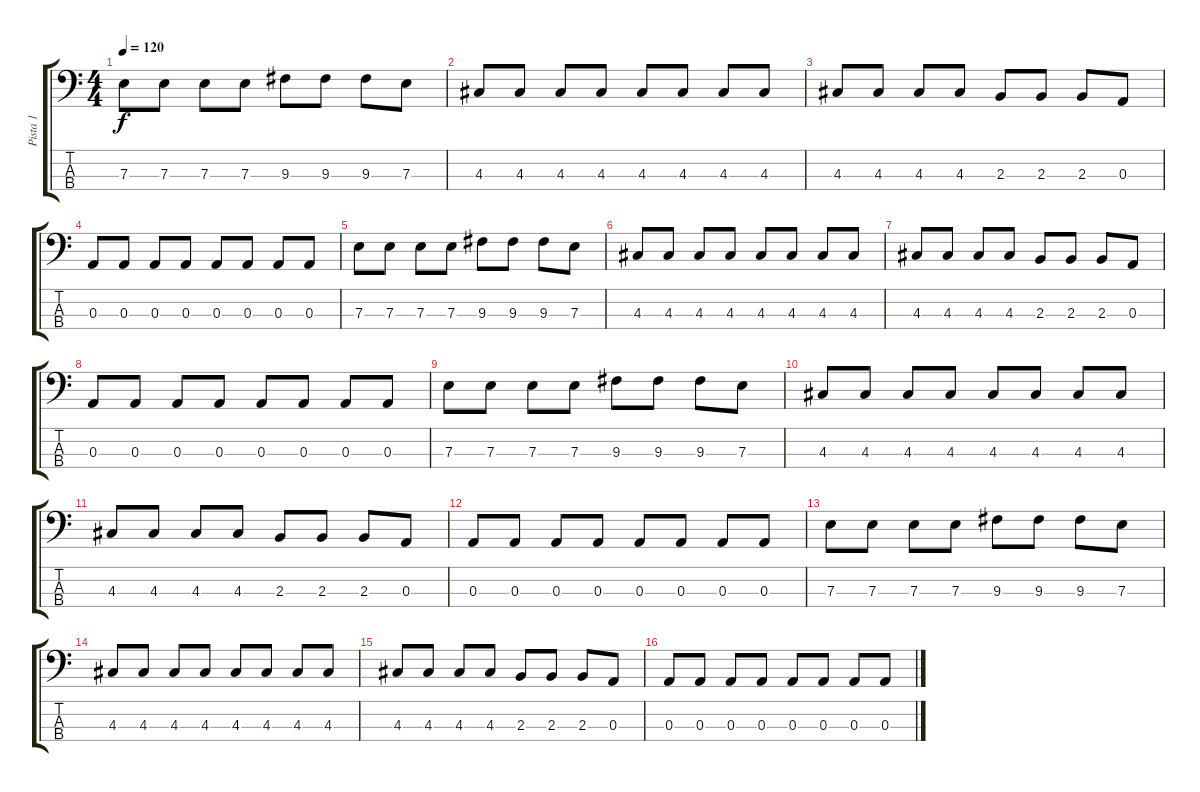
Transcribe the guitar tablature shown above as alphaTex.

\track ("Pista 1" "Pista 1") {instrument electricbasspick}
\staff {score tabs}
\tuning (G2 D2 A1 E1) {hide}
\ts (4 4)
\tempo 120
\clef f4
\ks c
7.3.8{dy f instrument electricbasspick} 7.3.8 7.3.8 7.3.8 9.3.8 9.3.8 9.3.8 7.3.8 |
4.3.8 4.3.8 4.3.8 4.3.8 4.3.8 4.3.8 4.3.8 4.3.8 |
4.3.8 4.3.8 4.3.8 4.3.8 2.3.8 2.3.8 2.3.8 0.3.8 |
0.3.8 0.3.8 0.3.8 0.3.8 0.3.8 0.3.8 0.3.8 0.3.8 |
7.3.8 7.3.8 7.3.8 7.3.8 9.3.8 9.3.8 9.3.8 7.3.8 |
4.3.8 4.3.8 4.3.8 4.3.8 4.3.8 4.3.8 4.3.8 4.3.8 |
4.3.8 4.3.8 4.3.8 4.3.8 2.3.8 2.3.8 2.3.8 0.3.8 |
0.3.8 0.3.8 0.3.8 0.3.8 0.3.8 0.3.8 0.3.8 0.3.8 |
7.3.8 7.3.8 7.3.8 7.3.8 9.3.8 9.3.8 9.3.8 7.3.8 |
4.3.8 4.3.8 4.3.8 4.3.8 4.3.8 4.3.8 4.3.8 4.3.8 |
4.3.8 4.3.8 4.3.8 4.3.8 2.3.8 2.3.8 2.3.8 0.3.8 |
0.3.8 0.3.8 0.3.8 0.3.8 0.3.8 0.3.8 0.3.8 0.3.8 |
7.3.8 7.3.8 7.3.8 7.3.8 9.3.8 9.3.8 9.3.8 7.3.8 |
4.3.8 4.3.8 4.3.8 4.3.8 4.3.8 4.3.8 4.3.8 4.3.8 |
4.3.8 4.3.8 4.3.8 4.3.8 2.3.8 2.3.8 2.3.8 0.3.8 |
0.3.8 0.3.8 0.3.8 0.3.8 0.3.8 0.3.8 0.3.8 0.3.8
